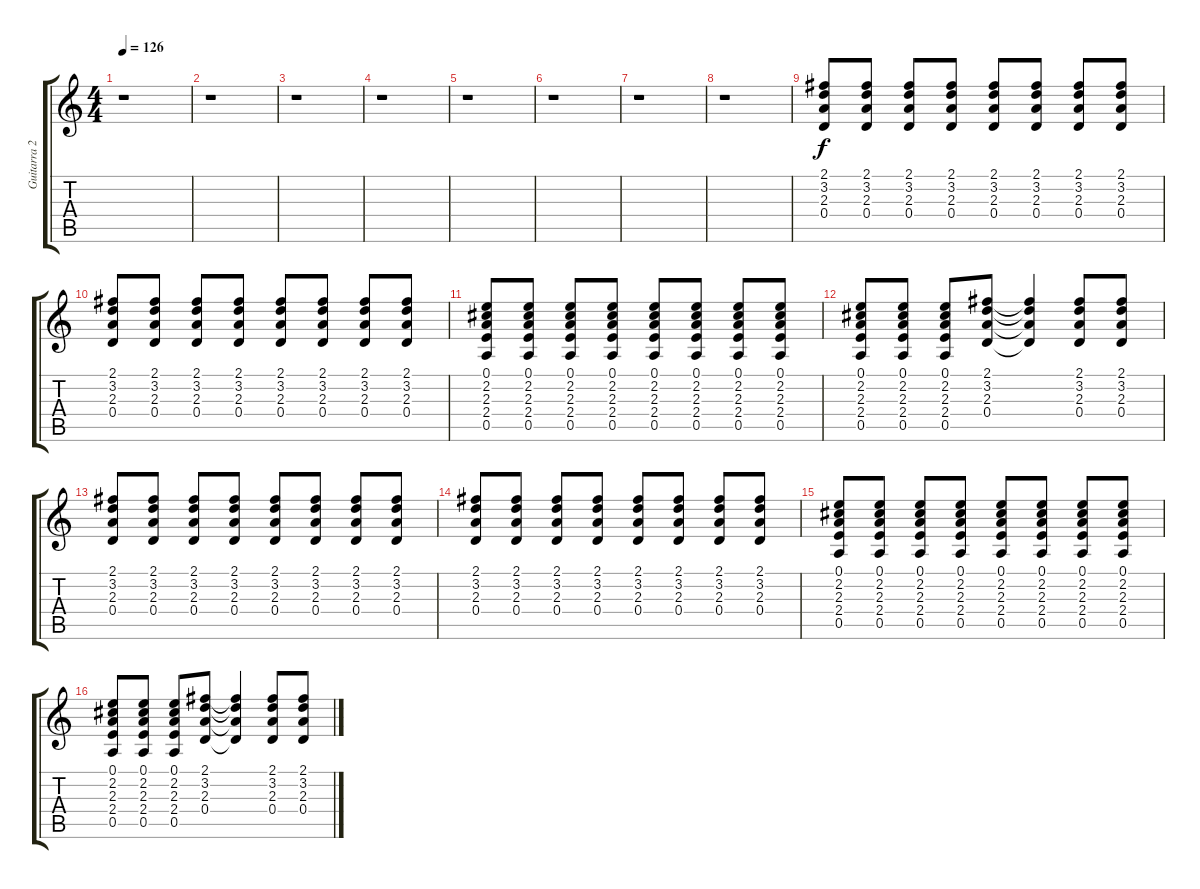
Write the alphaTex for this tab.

\track ("Guitarra 2" "Guitarra 2") {instrument acousticguitarsteel}
\staff {score tabs}
\tuning (E4 B3 G3 D3 A2 E2) {hide}
\ts (4 4)
\tempo 126
\clef g2
\ks c
r.1{dy f instrument acousticguitarsteel} |
r.1 |
r.1 |
r.1 |
r.1 |
r.1 |
r.1 |
r.1 |
(2.1 3.2 2.3 0.4).8 (2.1 3.2 2.3 0.4).8 (2.1 3.2 2.3 0.4).8 (2.1 3.2 2.3 0.4).8 (2.1 3.2 2.3 0.4).8 (2.1 3.2 2.3 0.4).8 (2.1 3.2 2.3 0.4).8 (2.1 3.2 2.3 0.4).8 |
(2.1 3.2 2.3 0.4).8 (2.1 3.2 2.3 0.4).8 (2.1 3.2 2.3 0.4).8 (2.1 3.2 2.3 0.4).8 (2.1 3.2 2.3 0.4).8 (2.1 3.2 2.3 0.4).8 (2.1 3.2 2.3 0.4).8 (2.1 3.2 2.3 0.4).8 |
(0.1 2.2 2.3 2.4 0.5).8 (0.1 2.2 2.3 2.4 0.5).8 (0.1 2.2 2.3 2.4 0.5).8 (0.1 2.2 2.3 2.4 0.5).8 (0.1 2.2 2.3 2.4 0.5).8 (0.1 2.2 2.3 2.4 0.5).8 (0.1 2.2 2.3 2.4 0.5).8 (0.1 2.2 2.3 2.4 0.5).8 |
(0.1 2.2 2.3 2.4 0.5).8 (0.1 2.2 2.3 2.4 0.5).8 (0.1 2.2 2.3 2.4 0.5).8 (2.1 3.2 2.3 0.4).8 (2.1{t} 3.2{t} 2.3{t} 0.4{t}).4 (2.1 3.2 2.3 0.4).8 (2.1 3.2 2.3 0.4).8 |
(2.1 3.2 2.3 0.4).8 (2.1 3.2 2.3 0.4).8 (2.1 3.2 2.3 0.4).8 (2.1 3.2 2.3 0.4).8 (2.1 3.2 2.3 0.4).8 (2.1 3.2 2.3 0.4).8 (2.1 3.2 2.3 0.4).8 (2.1 3.2 2.3 0.4).8 |
(2.1 3.2 2.3 0.4).8 (2.1 3.2 2.3 0.4).8 (2.1 3.2 2.3 0.4).8 (2.1 3.2 2.3 0.4).8 (2.1 3.2 2.3 0.4).8 (2.1 3.2 2.3 0.4).8 (2.1 3.2 2.3 0.4).8 (2.1 3.2 2.3 0.4).8 |
(0.1 2.2 2.3 2.4 0.5).8 (0.1 2.2 2.3 2.4 0.5).8 (0.1 2.2 2.3 2.4 0.5).8 (0.1 2.2 2.3 2.4 0.5).8 (0.1 2.2 2.3 2.4 0.5).8 (0.1 2.2 2.3 2.4 0.5).8 (0.1 2.2 2.3 2.4 0.5).8 (0.1 2.2 2.3 2.4 0.5).8 |
(0.1 2.2 2.3 2.4 0.5).8 (0.1 2.2 2.3 2.4 0.5).8 (0.1 2.2 2.3 2.4 0.5).8 (2.1 3.2 2.3 0.4).8 (2.1{t} 3.2{t} 2.3{t} 0.4{t}).4 (2.1 3.2 2.3 0.4).8 (2.1 3.2 2.3 0.4).8
